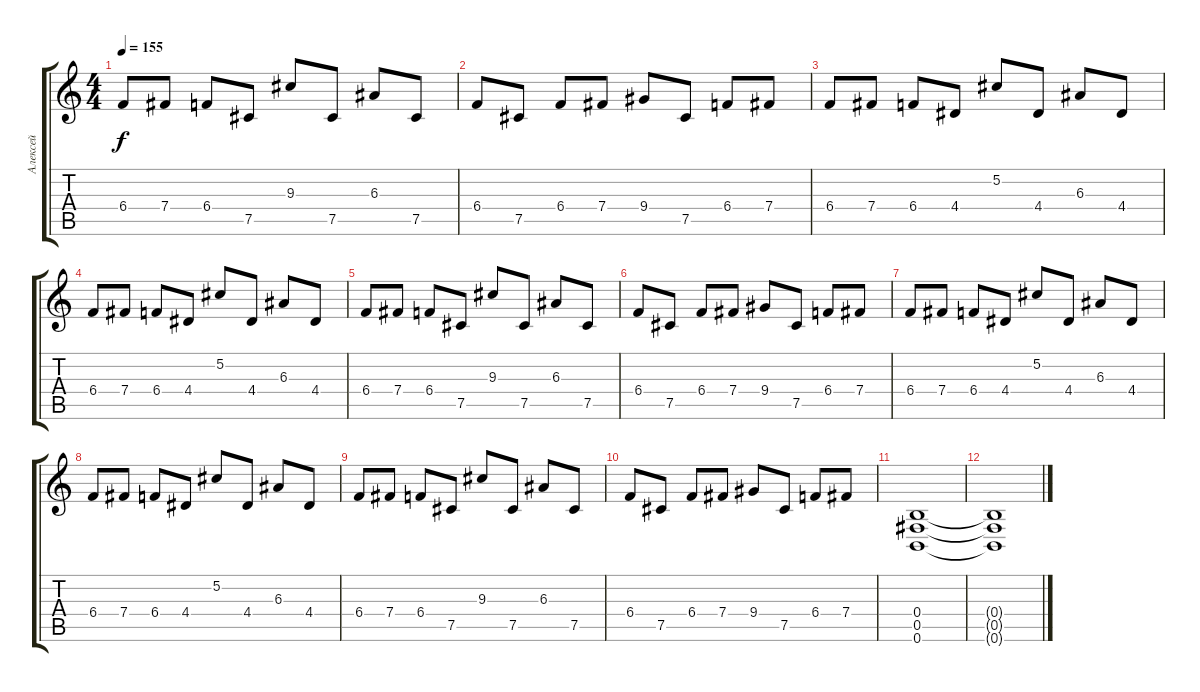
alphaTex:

\track ("Алексей" "Алексей") {instrument distortionguitar}
\staff {score tabs}
\tuning (Db4 Ab3 E3 B2 Gb2 B1) {hide}
\ts (4 4)
\tempo 155
\clef g2
\ks c
6.4.8{dy f} 7.4.8 6.4.8 7.5.8 9.3.8 7.5.8 6.3.8 7.5.8 |
6.4.8 7.5.8 6.4.8 7.4.8 9.4.8 7.5.8 6.4.8 7.4.8 |
6.4.8 7.4.8 6.4.8 4.4.8 5.2.8 4.4.8 6.3.8 4.4.8 |
6.4.8 7.4.8 6.4.8 4.4.8 5.2.8 4.4.8 6.3.8 4.4.8 |
6.4.8 7.4.8 6.4.8 7.5.8 9.3.8 7.5.8 6.3.8 7.5.8 |
6.4.8 7.5.8 6.4.8 7.4.8 9.4.8 7.5.8 6.4.8 7.4.8 |
6.4.8 7.4.8 6.4.8 4.4.8 5.2.8 4.4.8 6.3.8 4.4.8 |
6.4.8 7.4.8 6.4.8 4.4.8 5.2.8 4.4.8 6.3.8 4.4.8 |
6.4.8 7.4.8 6.4.8 7.5.8 9.3.8 7.5.8 6.3.8 7.5.8 |
6.4.8 7.5.8 6.4.8 7.4.8 9.4.8 7.5.8 6.4.8 7.4.8 |
(0.4 0.5 0.6).1 |
(0.4{t} 0.5{t} 0.6{t}).1
